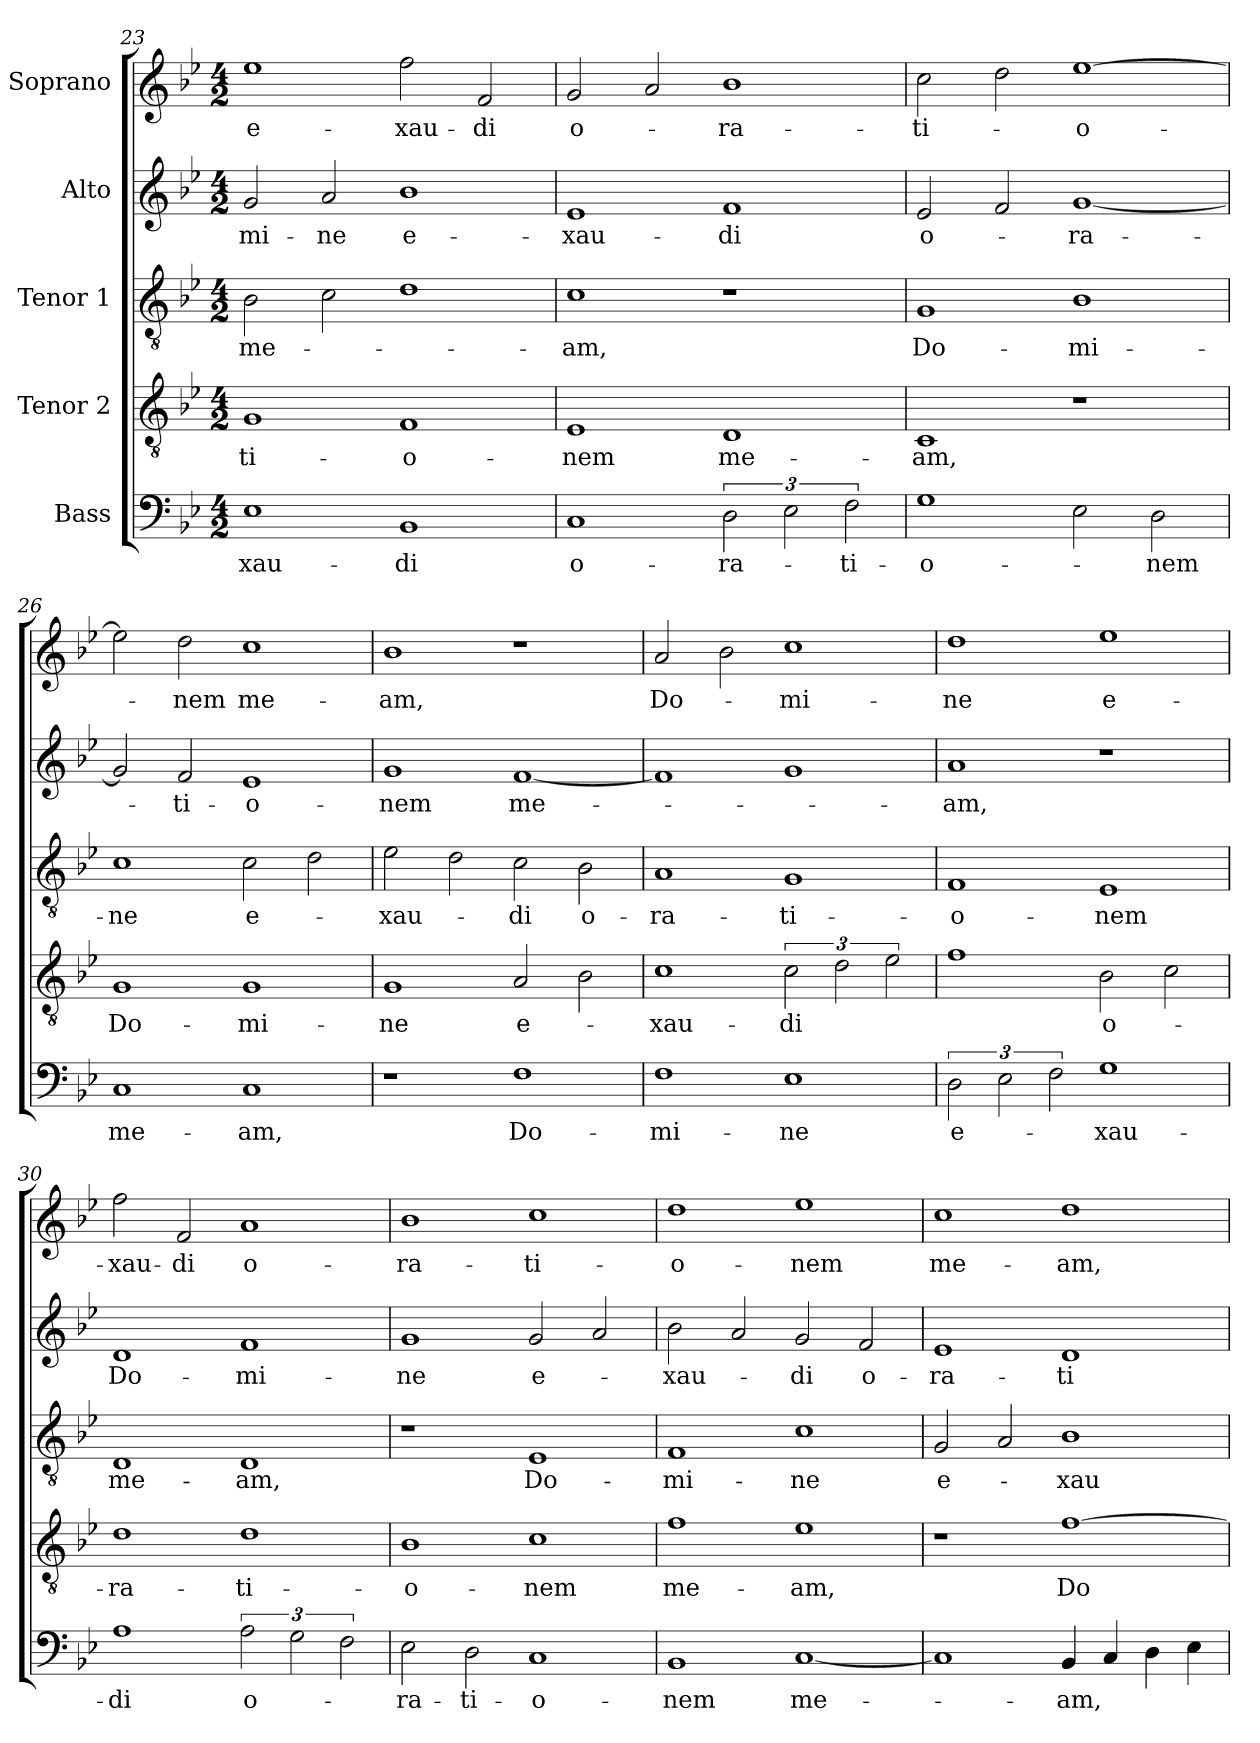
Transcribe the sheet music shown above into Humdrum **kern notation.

**kern	**text	**kern	**text	**kern	**text	**kern	**text	**kern	**text
*part5	*part5	*part4	*part4	*part3	*part3	*part2	*part2	*part1	*part1
*staff5	*staff5	*staff4	*staff4	*staff3	*staff3	*staff2	*staff2	*staff1	*staff1
*I"Bass	*	*I"Tenor 2	*	*I"Tenor 1	*	*I"Alto	*	*I"Soprano	*
!!LO:LB:g=z
*clefF4	*	*clefGv2	*	*clefGv2	*	*clefG2	*	*clefG2	*
*k[b-e-]	*	*k[b-e-]	*	*k[b-e-]	*	*k[b-e-]	*	*k[b-e-]	*
*B-:	*	*B-:	*	*B-:	*	*B-:	*	*B-:	*
*M4/2	*	*M4/2	*	*M4/2	*	*M4/2	*	*M4/2	*
=23	=23	=23	=23	=23	=23	=23	=23	=23	=23
!	!LO:LY:b	!	!LO:LY:b	!	!LO:LY:b	!	!LO:LY:b	!	!LO:LY:b
1E-	-xau-	1G	-ti-	2B-\	me-	2g/	-mi-	1ee-	e-
!	!	!	!	!	!	!	!LO:LY:b	!	!
.	.	.	.	2c\	.	2a/	-ne	.	.
!	!LO:LY:b	!	!LO:LY:b	!	!	!	!LO:LY:b	!	!LO:LY:b
1BB-	-di	1F	-o-	1d	.	1b-	e-	2ff\	-xau-
!	!	!	!	!	!	!	!	!	!LO:LY:b
.	.	.	.	.	.	.	.	2f/	-di
=24	=24	=24	=24	=24	=24	=24	=24	=24	=24
!	!LO:LY:b	!	!LO:LY:b	!	!LO:LY:b	!	!LO:LY:b	!	!LO:LY:b
1C	o-	1E-	-nem	1c	-am,	1e-	-xau-	2g/	o-
.	.	.	.	.	.	.	.	2a/	.
!	!LO:LY:b	!	!LO:LY:b	!	!	!	!LO:LY:b	!	!LO:LY:b
3D\	-ra-	1D	me-	1r	.	1f	-di	1b-	-ra-
3E-\	.	.	.	.	.	.	.	.	.
!	!LO:LY:b	!	!	!	!	!	!	!	!
3F\	-ti-	.	.	.	.	.	.	.	.
=25	=25	=25	=25	=25	=25	=25	=25	=25	=25
!	!LO:LY:b	!	!LO:LY:b	!	!LO:LY:b	!	!LO:LY:b	!	!LO:LY:b
1G	-o-	1C	-am,	1G	Do-	2e-/	o-	2cc\	-ti-
.	.	.	.	.	.	2f/	.	2dd\	.
!	!	!	!	!	!LO:LY:b	!	!LO:LY:b	!	!LO:LY:b
2E-\	.	1r	.	1B-	-mi-	[1g	-ra-	[1ee-	-o-
!	!LO:LY:b	!	!	!	!	!	!	!	!
2D\	-nem	.	.	.	.	.	.	.	.
=26	=26	=26	=26	=26	=26	=26	=26	=26	=26
!	!LO:LY:b	!	!LO:LY:b	!	!LO:LY:b	!	!	!	!
1C	me-	1G	Do-	1c	-ne	2g/]	.	2ee-\]	.
!	!	!	!	!	!	!	!LO:LY:b	!	!LO:LY:b
.	.	.	.	.	.	2f/	-ti-	2dd\	-nem
!	!LO:LY:b	!	!LO:LY:b	!	!LO:LY:b	!	!LO:LY:b	!	!LO:LY:b
1C	-am,	1G	-mi-	2c\	e-	1e-	-o-	1cc	me-
.	.	.	.	2d\	.	.	.	.	.
=27	=27	=27	=27	=27	=27	=27	=27	=27	=27
!	!	!	!LO:LY:b	!	!LO:LY:b	!	!LO:LY:b	!	!LO:LY:b
1r	.	1G	-ne	2e-\	-xau-	1g	-nem	1b-	-am,
.	.	.	.	2d\	.	.	.	.	.
!	!LO:LY:b	!	!LO:LY:b	!	!LO:LY:b	!	!LO:LY:b	!	!
1F	Do-	2A/	e-	2c\	-di	[1f	me-	1r	.
!	!	!	!	!	!LO:LY:b	!	!	!	!
.	.	2B-\	.	2B-\	o-	.	.	.	.
=28	=28	=28	=28	=28	=28	=28	=28	=28	=28
!	!LO:LY:b	!	!LO:LY:b	!	!LO:LY:b	!	!	!	!LO:LY:b
1F	-mi-	1c	-xau-	1A	-ra-	1f]	.	2a/	Do-
.	.	.	.	.	.	.	.	2b-\	.
!	!LO:LY:b	!	!LO:LY:b	!	!LO:LY:b	!	!	!	!LO:LY:b
1E-	-ne	3c\	-di	1G	-ti-	1g	.	1cc	-mi-
.	.	3d\	.	.	.	.	.	.	.
.	.	3e-\	.	.	.	.	.	.	.
=29	=29	=29	=29	=29	=29	=29	=29	=29	=29
!	!LO:LY:b	!	!	!	!LO:LY:b	!	!LO:LY:b	!	!LO:LY:b
3D\	e-	1f	.	1F	-o-	1a	-am,	1dd	-ne
3E-\	.	.	.	.	.	.	.	.	.
3F\	.	.	.	.	.	.	.	.	.
!	!LO:LY:b	!	!LO:LY:b	!	!LO:LY:b	!	!	!	!LO:LY:b
1G	-xau-	2B-\	o-	1E-	-nem	1r	.	1ee-	e-
.	.	2c\	.	.	.	.	.	.	.
=30	=30	=30	=30	=30	=30	=30	=30	=30	=30
!	!LO:LY:b	!	!LO:LY:b	!	!LO:LY:b	!	!LO:LY:b	!	!LO:LY:b
1A	-di	1d	-ra-	1D	me-	1d	Do-	2ff\	-xau-
!	!	!	!	!	!	!	!	!	!LO:LY:b
.	.	.	.	.	.	.	.	2f/	-di
!	!LO:LY:b	!	!LO:LY:b	!	!LO:LY:b	!	!LO:LY:b	!	!LO:LY:b
3A\	o-	1d	-ti-	1D	-am,	1f	-mi-	1a	o-
3G\	.	.	.	.	.	.	.	.	.
3F\	.	.	.	.	.	.	.	.	.
!!LO:LB:g=z
=31	=31	=31	=31	=31	=31	=31	=31	=31	=31
!	!LO:LY:b	!	!LO:LY:b	!	!	!	!LO:LY:b	!	!LO:LY:b
2E-\	-ra-	1B-	-o-	1r	.	1g	-ne	1b-	-ra-
!	!LO:LY:b	!	!	!	!	!	!	!	!
2D\	-ti-	.	.	.	.	.	.	.	.
!	!LO:LY:b	!	!LO:LY:b	!	!LO:LY:b	!	!LO:LY:b	!	!LO:LY:b
1C	-o-	1c	-nem	1E-	Do-	2g/	e-	1cc	-ti-
.	.	.	.	.	.	2a/	.	.	.
=32	=32	=32	=32	=32	=32	=32	=32	=32	=32
!	!LO:LY:b	!	!LO:LY:b	!	!LO:LY:b	!	!LO:LY:b	!	!LO:LY:b
1BB-	-nem	1f	me-	1F	-mi-	2b-\	-xau-	1dd	-o-
.	.	.	.	.	.	2a/	.	.	.
!	!LO:LY:b	!	!LO:LY:b	!	!LO:LY:b	!	!LO:LY:b	!	!LO:LY:b
[1C	me-	1e-	-am,	1c	-ne	2g/	-di	1ee-	-nem
!	!	!	!	!	!	!	!LO:LY:b	!	!
.	.	.	.	.	.	2f/	o-	.	.
=33	=33	=33	=33	=33	=33	=33	=33	=33	=33
!	!	!	!	!	!LO:LY:b	!	!LO:LY:b	!	!LO:LY:b
1C]	.	1r	.	2G/	e-	1e-	-ra-	1cc	me-
.	.	.	.	2A/	.	.	.	.	.
!	!LO:LY:b	!	!LO:LY:b	!	!LO:LY:b	!	!LO:LY:b	!	!LO:LY:b
4BB-/	-am,	[1f	Do-	1B-	-xau-	1d	-ti-	1dd	-am,
4C/	.	.	.	.	.	.	.	.	.
4D\	.	.	.	.	.	.	.	.	.
4E-\	.	.	.	.	.	.	.	.	.
=	=	=	=	=	=	=	=	=	=
*-	*-	*-	*-	*-	*-	*-	*-	*-	*-
